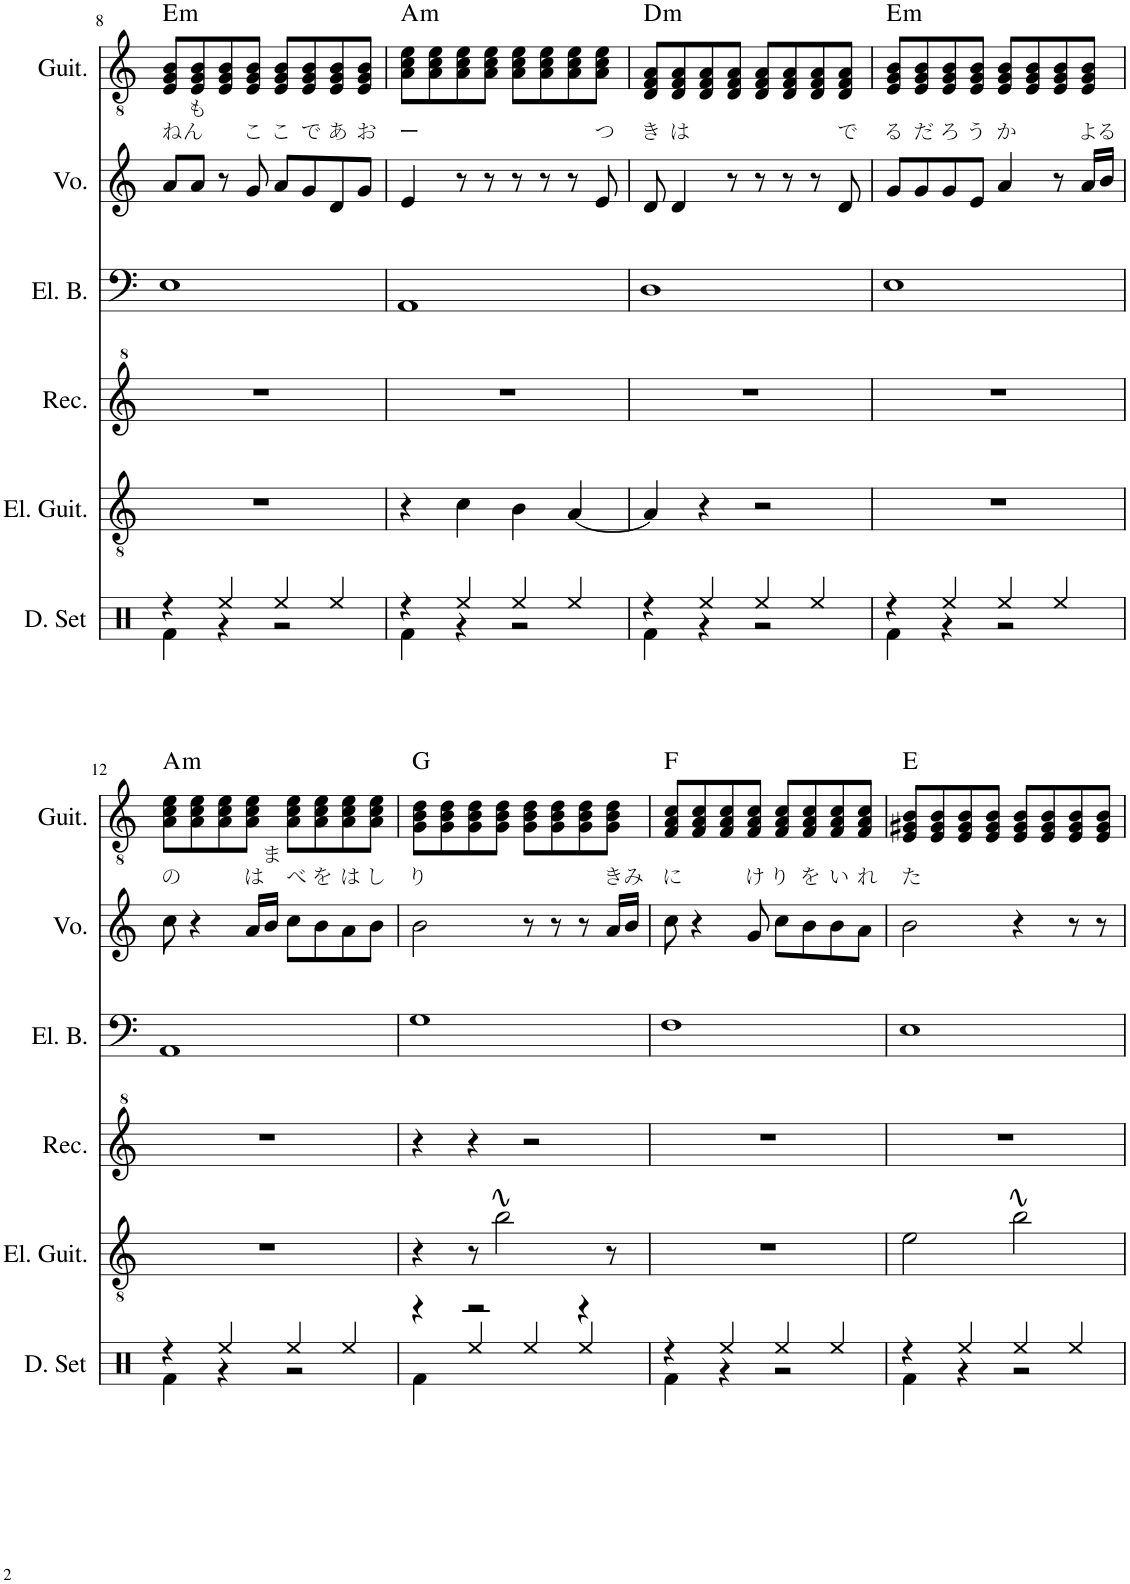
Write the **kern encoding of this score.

**kern	**kern	**kern	**kern	**kern	**kern	**harte
*part6	*part5	*part4	*part3	*part2	*part1	*part1
*staff6	*staff5	*staff4	*staff3	*staff2	*staff1	*
*I"ドラムセット	*I"エレキギター	*I"リコーダー	*I"エレキベース	*I"ボーカル	*I"アコースティックギター	*
!!LO:PB:g=z
*clefX	*clefGv2	*clefG^2	*clefF4	*clefG2	*clefGv2	*
*	*	*	*Trd7c12	*	*	*
*k[]	*k[]	*k[]	*k[]	*k[]	*k[]	*
*M4/4	*M4/4	*M4/4	*M4/4	*M4/4	*M4/4	*
=8	=8	=8	=8	=8	=8	=8
*^	*	*	*	*	*	*
!	!	!	!	!	!LO:TX:a:t=ねん	!	!LO:H:kt=m
4r	4Rf\	1r	1r	1E	8a/L	8E/ 8G/ 8B/L	E:min
!	!	!	!	!	!LO:TX:a:t=も	!	!
.	.	.	.	.	8a/J	8E/ 8G/ 8B/	.
4Ree/	4r	.	.	.	8r	8E/ 8G/ 8B/	.
!	!	!	!	!	!LO:TX:a:t=こ	!	!
.	.	.	.	.	8g/	8E/ 8G/ 8B/J	.
!	!	!	!	!	!LO:TX:a:t=こ	!	!
4Ree/	2r	.	.	.	8a/L	8E/ 8G/ 8B/L	.
!	!	!	!	!	!LO:TX:a:t=で	!	!
.	.	.	.	.	8g/	8E/ 8G/ 8B/	.
!	!	!	!	!	!LO:TX:a:t=あ	!	!
4Ree/	.	.	.	.	8d/	8E/ 8G/ 8B/	.
!	!	!	!	!	!LO:TX:a:t=お	!	!
.	.	.	.	.	8g/J	8E/ 8G/ 8B/J	.
=9	=9	=9	=9	=9	=9	=9	=9
!	!	!	!	!	!LO:TX:a:t=ー	!	!LO:H:kt=m
4r	4Rf\	4r	1r	1AA	4e/	8A\ 8c\ 8e\L	A:min
.	.	.	.	.	.	8A\ 8c\ 8e\	.
4Ree/	4r	4c\	.	.	8r	8A\ 8c\ 8e\	.
.	.	.	.	.	8r	8A\ 8c\ 8e\J	.
4Ree/	2r	4B\	.	.	8r	8A\ 8c\ 8e\L	.
.	.	.	.	.	8r	8A\ 8c\ 8e\	.
4Ree/	.	[4A/	.	.	8r	8A\ 8c\ 8e\	.
!	!	!	!	!	!LO:TX:a:t=つ	!	!
.	.	.	.	.	8e/	8A\ 8c\ 8e\J	.
=10	=10	=10	=10	=10	=10	=10	=10
!	!	!	!	!	!LO:TX:a:t=き	!	!LO:H:kt=m
4r	4Rf\	4A/]	1r	1D	8d/	8D/ 8F/ 8A/L	D:min
!	!	!	!	!	!LO:TX:a:t=は	!	!
.	.	.	.	.	4d/	8D/ 8F/ 8A/	.
4Ree/	4r	4r	.	.	.	8D/ 8F/ 8A/	.
.	.	.	.	.	8r	8D/ 8F/ 8A/J	.
4Ree/	2r	2r	.	.	8r	8D/ 8F/ 8A/L	.
.	.	.	.	.	8r	8D/ 8F/ 8A/	.
4Ree/	.	.	.	.	8r	8D/ 8F/ 8A/	.
!	!	!	!	!	!LO:TX:a:t=で	!	!
.	.	.	.	.	8d/	8D/ 8F/ 8A/J	.
=11	=11	=11	=11	=11	=11	=11	=11
!	!	!	!	!	!LO:TX:a:t=る	!	!LO:H:kt=m
4r	4Rf\	1r	1r	1E	8g/L	8E/ 8G/ 8B/L	E:min
!	!	!	!	!	!LO:TX:a:t=だ	!	!
.	.	.	.	.	8g/	8E/ 8G/ 8B/	.
!	!	!	!	!	!LO:TX:a:t=ろ	!	!
4Ree/	4r	.	.	.	8g/	8E/ 8G/ 8B/	.
!	!	!	!	!	!LO:TX:a:t=う	!	!
.	.	.	.	.	8e/J	8E/ 8G/ 8B/J	.
!	!	!	!	!	!LO:TX:a:t=か	!	!
4Ree/	2r	.	.	.	4a/	8E/ 8G/ 8B/L	.
.	.	.	.	.	.	8E/ 8G/ 8B/	.
4Ree/	.	.	.	.	8r	8E/ 8G/ 8B/	.
!	!	!	!	!	!LO:TX:a:t=よ	!	!
.	.	.	.	.	16a/LL	8E/ 8G/ 8B/J	.
!	!	!	!	!	!LO:TX:a:t=る	!	!
.	.	.	.	.	16b/JJ	.	.
!!LO:LB:g=z
=12	=12	=12	=12	=12	=12	=12	=12
!	!	!	!	!	!LO:TX:a:t=の	!	!LO:H:kt=m
4r	4Rf\	1r	1r	1AA	8cc\	8A\ 8c\ 8e\L	A:min
.	.	.	.	.	4r	8A\ 8c\ 8e\	.
4Ree/	4r	.	.	.	.	8A\ 8c\ 8e\	.
!	!	!	!	!	!LO:TX:a:t=は	!	!
.	.	.	.	.	16a/LL	8A\ 8c\ 8e\J	.
!	!	!	!	!	!LO:TX:a:t=ま	!	!
.	.	.	.	.	16b/JJ	.	.
!	!	!	!	!	!LO:TX:a:t=べ	!	!
4Ree/	2r	.	.	.	8cc\L	8A\ 8c\ 8e\L	.
!	!	!	!	!	!LO:TX:a:t=を	!	!
.	.	.	.	.	8b\	8A\ 8c\ 8e\	.
!	!	!	!	!	!LO:TX:a:t=は	!	!
4Ree/	.	.	.	.	8a\	8A\ 8c\ 8e\	.
!	!	!	!	!	!LO:TX:a:t=し	!	!
.	.	.	.	.	8b\J	8A\ 8c\ 8e\J	.
=13	=13	=13	=13	=13	=13	=13	=13
!	!	!	!	!	!LO:TX:a:t=り	!	!
4r	4Rf\	4r	4r	1G	2b\	8G\ 8B\ 8d\L	G:maj
.	.	.	.	.	.	8G\ 8B\ 8d\	.
2r	4Ree/	8r	4r	.	.	8G\ 8B\ 8d\	.
.	.	2b\	.	.	.	8G\ 8B\ 8d\J	.
.	4Ree/	.	2r	.	8r	8G\ 8B\ 8d\L	.
.	.	.	.	.	8r	8G\ 8B\ 8d\	.
4r	4Ree/	.	.	.	8r	8G\ 8B\ 8d\	.
!	!	!	!	!	!LO:TX:a:t=き	!	!
.	.	8r	.	.	16a/LL	8G\ 8B\ 8d\J	.
!	!	!	!	!	!LO:TX:a:t=み	!	!
.	.	.	.	.	16b/JJ	.	.
=14	=14	=14	=14	=14	=14	=14	=14
!	!	!	!	!	!LO:TX:a:t=に	!	!
4r	4Rf\	1r	1r	1F	8cc\	8F/ 8A/ 8c/L	F:maj
.	.	.	.	.	4r	8F/ 8A/ 8c/	.
4Ree/	4r	.	.	.	.	8F/ 8A/ 8c/	.
!	!	!	!	!	!LO:TX:a:t=け	!	!
.	.	.	.	.	8g/	8F/ 8A/ 8c/J	.
!	!	!	!	!	!LO:TX:a:t=り	!	!
4Ree/	2r	.	.	.	8cc\L	8F/ 8A/ 8c/L	.
!	!	!	!	!	!LO:TX:a:t=を	!	!
.	.	.	.	.	8b\	8F/ 8A/ 8c/	.
!	!	!	!	!	!LO:TX:a:t=い	!	!
4Ree/	.	.	.	.	8b\	8F/ 8A/ 8c/	.
!	!	!	!	!	!LO:TX:a:t=れ	!	!
.	.	.	.	.	8a\J	8F/ 8A/ 8c/J	.
=15	=15	=15	=15	=15	=15	=15	=15
!	!	!	!	!	!LO:TX:a:t=た	!	!
4r	4Rf\	2e\	1r	1E	2b\	8E/ 8G#X/ 8B/L	E:maj
.	.	.	.	.	.	8E/ 8G#/ 8B/	.
4Ree/	4r	.	.	.	.	8E/ 8G#/ 8B/	.
.	.	.	.	.	.	8E/ 8G#/ 8B/J	.
4Ree/	2r	2b\	.	.	4r	8E/ 8G#/ 8B/L	.
.	.	.	.	.	.	8E/ 8G#/ 8B/	.
4Ree/	.	.	.	.	8r	8E/ 8G#/ 8B/	.
.	.	.	.	.	8r	8E/ 8G#/ 8B/J	.
*v	*v	*	*	*	*	*	*
=	=	=	=	=	=	=
*-	*-	*-	*-	*-	*-	*-
